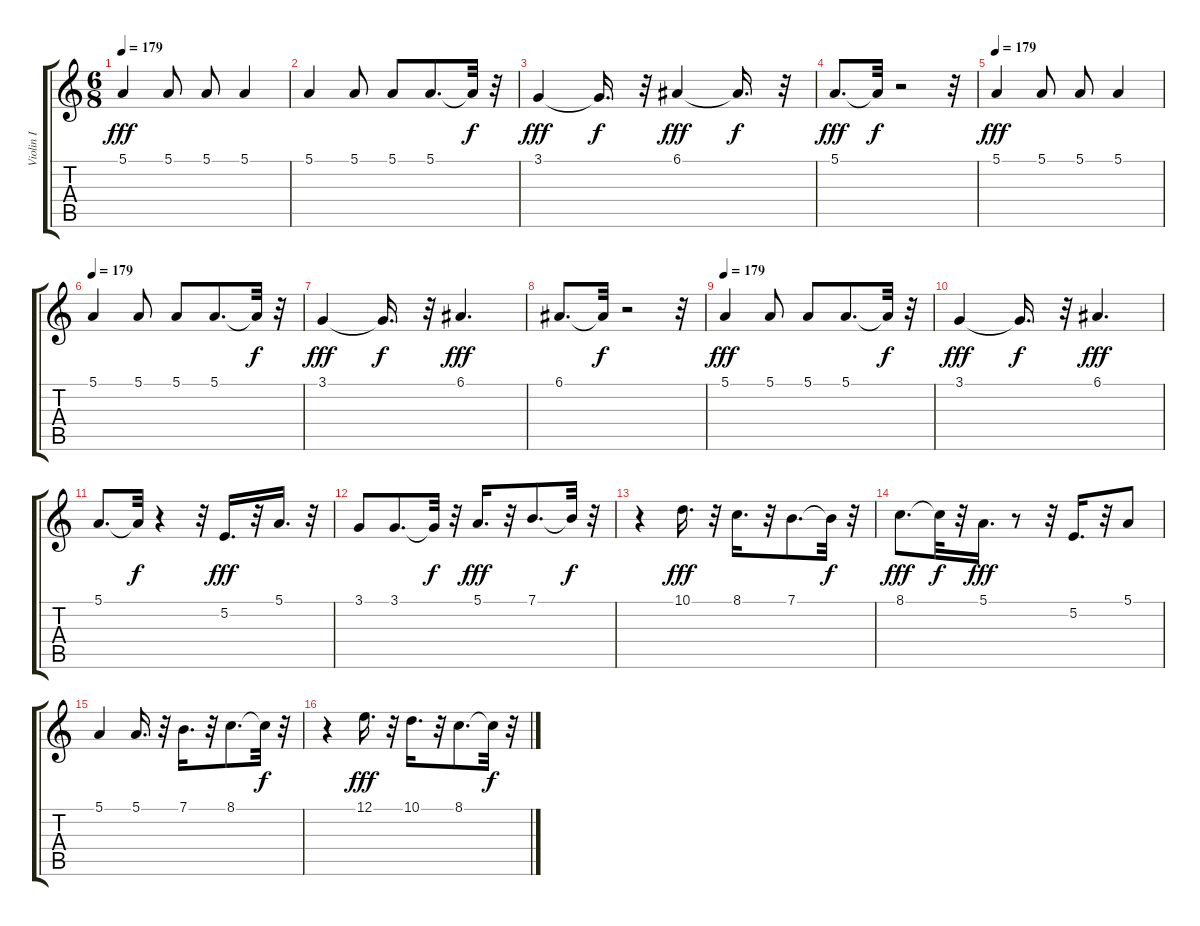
\track ("Violin I" "Violin I") {instrument stringensemble1}
\staff {score tabs}
\tuning (E4 B3 G3 D3 A2 E2) {hide}
\ts (6 8)
\tempo 179
\clef g2
\ks c
5.1.4{dy fff} 5.1.8 5.1.8 5.1.4 |
5.1.4 5.1.8 5.1.8 5.1.8{d} 5.1{t}.32{dy f} r.32 |
3.1.4{dy fff} 3.1{t}.16{d dy f} r.32 6.1.4{dy fff} 6.1{t}.16{d dy f} r.32 |
5.1.8{d dy fff} 5.1{t}.32{dy f} r.2 r.32 |
\tempo 179
5.1.4{dy fff} 5.1.8 5.1.8 5.1.4 |
\tempo 179
5.1.4 5.1.8 5.1.8 5.1.8{d} 5.1{t}.32{dy f} r.32 |
3.1.4{dy fff} 3.1{t}.16{d dy f} r.32 6.1.4{d dy fff} |
6.1.8{d} 6.1{t}.32{dy f} r.2 r.32 |
\tempo 179
5.1.4{dy fff} 5.1.8 5.1.8 5.1.8{d} 5.1{t}.32{dy f} r.32 |
3.1.4{dy fff} 3.1{t}.16{d dy f} r.32 6.1.4{d dy fff} |
5.1.8{d} 5.1{t}.32{dy f} r.4 r.32 5.2.16{d dy fff} r.32 5.1.16{d} r.32 |
3.1.8 3.1.8{d} 3.1{t}.32{dy f} r.32 5.1.16{d dy fff} r.32 7.1.8{d} 7.1{t}.32{dy f} r.32 |
r.4 10.1.16{d dy fff} r.32 8.1.16{d} r.32 7.1.8{d} 7.1{t}.32{dy f} r.32 |
8.1.8{d dy fff} 8.1{t}.32{dy f} r.32 5.1.16{d dy fff} r.8 r.32 5.2.16{d} r.32 5.1.8 |
5.1.4 5.1.16{d} r.32 7.1.16{d} r.32 8.1.8{d} 8.1{t}.32{dy f} r.32 |
r.4 12.1.16{d dy fff} r.32 10.1.16{d} r.32 8.1.8{d} 8.1{t}.32{dy f} r.32
